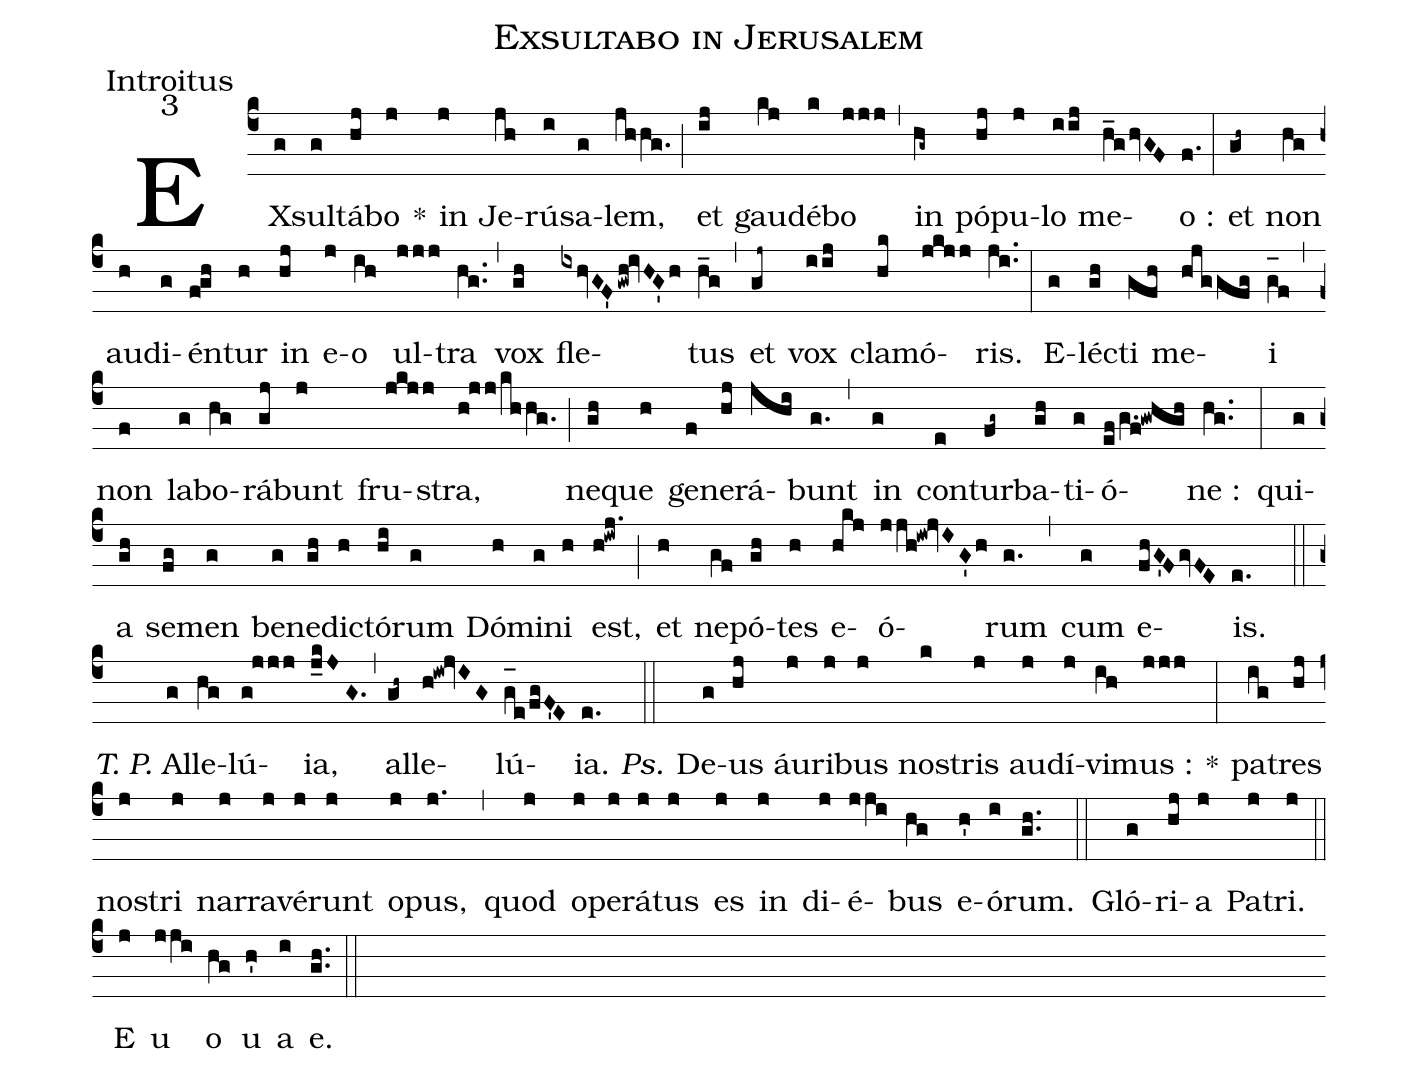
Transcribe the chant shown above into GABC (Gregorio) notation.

name:Exsultabo in Jerusalem;
office-part:Introitus;
mode:3;
%%
(c4) EX(g)sul(g)tá(hj)bo(j) *() in(j) Je(jh)rú(i)sa(g)lem,(jhhg.) (;) et(ij) gau(kj)dé(k)bo(jjj) (,) in(hg~) pó(hj)pu(j)lo(iij) me(h_ghvGF)o :(f.) (:) et(gh~) non(hg) au(h)di(g)én(fgh)tur(h) in(hj) e(j)o(ih) ul(jjj)tra(hg..) (,) vox(gh) fle(ixhvGF'gwh!ivHG'h)tus(h_g) (,) et(gj~) vox(iij) cla(hk)mó(jkjj)ris.(ji..) (:) E(g)lé(gh)cti(gfh) me(hjggfg)i(g_[oh:h]f) (,) non(f) la(g)bo(hg)rá(gj)bunt(j) fru(jkjj)stra,(h!jj/khhg.) (;) ne(gh)que(h) ge(f)ne(hj)rá(jhi)bunt(g.) (,) in(g) con(e)tur(fg~)ba(gh)ti(g)ó(ef/g.f!gwhgh)ne :(hg..) (:) qui(g)a(gh) se(fg)men(g) be(g)ne(gh)di(h)ctó(hi)rum(g) Dó(h)mi(g)ni(h) est,(h!iwj.) (;) et(h) ne(gf)pó(gh)tes(h) e(hkj)ó(jjh!iw!jvIG'h)rum(g.) (,) cum(g) e(fhG'FgvFE)is.(e.) (::) <i>T. P.</i> Al(g)le(hg)lú(g!jjj){ia},(j_kJ//G.) (,) al(gh~)le(h!iw!jvIG)lú(g_[oh:h]e/fgF'E){ia}.(e.) (::) <i>Ps.</i> De(g)us(hj) áu(j)ri(j)bus(j) no(k)stris(j) au(j)dí(j)vi(ih)mus :(jjj) *(:) pa(ig)tres(hj) no(j)stri(j) nar(j)ra(j)vé(j)runt(j) o(j)pus,(j.) (,) quod(j) o(j)pe(j)rá(j)tus(j) es(j) in(j) di(j)é(jji)bus(hg) e(h')ó(i)rum.(gh..) (::) Gló(g)ri(hj)a(j) Pa(j)tri.(j) (::) <eu>E(j) u(jji) o(hg) u(h') a(i) e.</eu>(gh..) (::)
